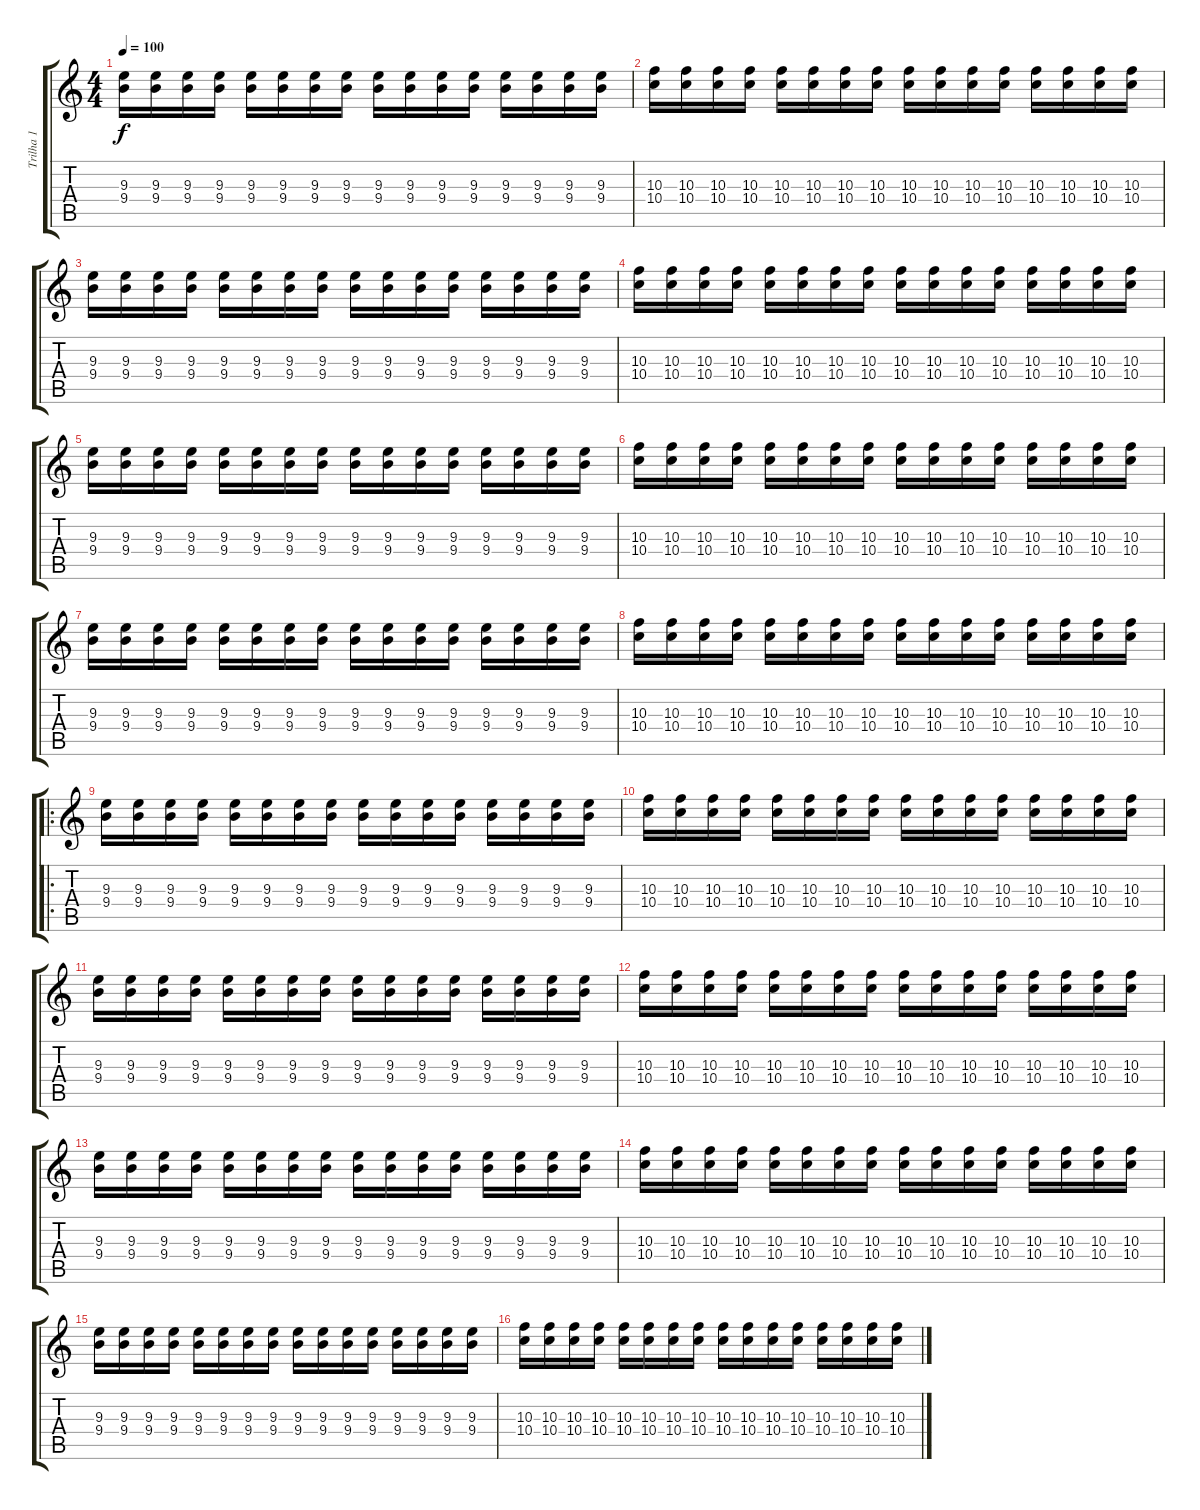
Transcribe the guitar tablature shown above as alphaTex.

\track ("Trilha 1" "Trilha 1") {instrument distortionguitar}
\staff {score tabs}
\tuning (E4 B3 G3 D3 A2 E2) {hide}
\ts (4 4)
\tempo 100
\clef g2
\ks c
(9.3 9.4).16{dy f instrument distortionguitar} (9.3 9.4).16 (9.3 9.4).16 (9.3 9.4).16 (9.3 9.4).16 (9.3 9.4).16 (9.3 9.4).16 (9.3 9.4).16 (9.3 9.4).16 (9.3 9.4).16 (9.3 9.4).16 (9.3 9.4).16 (9.3 9.4).16 (9.3 9.4).16 (9.3 9.4).16 (9.3 9.4).16 |
(10.3 10.4).16 (10.3 10.4).16 (10.3 10.4).16 (10.3 10.4).16 (10.3 10.4).16 (10.3 10.4).16 (10.3 10.4).16 (10.3 10.4).16 (10.3 10.4).16 (10.3 10.4).16 (10.3 10.4).16 (10.3 10.4).16 (10.3 10.4).16 (10.3 10.4).16 (10.3 10.4).16 (10.3 10.4).16 |
(9.3 9.4).16 (9.3 9.4).16 (9.3 9.4).16 (9.3 9.4).16 (9.3 9.4).16 (9.3 9.4).16 (9.3 9.4).16 (9.3 9.4).16 (9.3 9.4).16 (9.3 9.4).16 (9.3 9.4).16 (9.3 9.4).16 (9.3 9.4).16 (9.3 9.4).16 (9.3 9.4).16 (9.3 9.4).16 |
(10.3 10.4).16 (10.3 10.4).16 (10.3 10.4).16 (10.3 10.4).16 (10.3 10.4).16 (10.3 10.4).16 (10.3 10.4).16 (10.3 10.4).16 (10.3 10.4).16 (10.3 10.4).16 (10.3 10.4).16 (10.3 10.4).16 (10.3 10.4).16 (10.3 10.4).16 (10.3 10.4).16 (10.3 10.4).16 |
(9.3 9.4).16 (9.3 9.4).16 (9.3 9.4).16 (9.3 9.4).16 (9.3 9.4).16 (9.3 9.4).16 (9.3 9.4).16 (9.3 9.4).16 (9.3 9.4).16 (9.3 9.4).16 (9.3 9.4).16 (9.3 9.4).16 (9.3 9.4).16 (9.3 9.4).16 (9.3 9.4).16 (9.3 9.4).16 |
(10.3 10.4).16 (10.3 10.4).16 (10.3 10.4).16 (10.3 10.4).16 (10.3 10.4).16 (10.3 10.4).16 (10.3 10.4).16 (10.3 10.4).16 (10.3 10.4).16 (10.3 10.4).16 (10.3 10.4).16 (10.3 10.4).16 (10.3 10.4).16 (10.3 10.4).16 (10.3 10.4).16 (10.3 10.4).16 |
(9.3 9.4).16 (9.3 9.4).16 (9.3 9.4).16 (9.3 9.4).16 (9.3 9.4).16 (9.3 9.4).16 (9.3 9.4).16 (9.3 9.4).16 (9.3 9.4).16 (9.3 9.4).16 (9.3 9.4).16 (9.3 9.4).16 (9.3 9.4).16 (9.3 9.4).16 (9.3 9.4).16 (9.3 9.4).16 |
(10.3 10.4).16 (10.3 10.4).16 (10.3 10.4).16 (10.3 10.4).16 (10.3 10.4).16 (10.3 10.4).16 (10.3 10.4).16 (10.3 10.4).16 (10.3 10.4).16 (10.3 10.4).16 (10.3 10.4).16 (10.3 10.4).16 (10.3 10.4).16 (10.3 10.4).16 (10.3 10.4).16 (10.3 10.4).16 |
\ro
(9.3 9.4).16 (9.3 9.4).16 (9.3 9.4).16 (9.3 9.4).16 (9.3 9.4).16 (9.3 9.4).16 (9.3 9.4).16 (9.3 9.4).16 (9.3 9.4).16 (9.3 9.4).16 (9.3 9.4).16 (9.3 9.4).16 (9.3 9.4).16 (9.3 9.4).16 (9.3 9.4).16 (9.3 9.4).16 |
(10.3 10.4).16 (10.3 10.4).16 (10.3 10.4).16 (10.3 10.4).16 (10.3 10.4).16 (10.3 10.4).16 (10.3 10.4).16 (10.3 10.4).16 (10.3 10.4).16 (10.3 10.4).16 (10.3 10.4).16 (10.3 10.4).16 (10.3 10.4).16 (10.3 10.4).16 (10.3 10.4).16 (10.3 10.4).16 |
(9.3 9.4).16 (9.3 9.4).16 (9.3 9.4).16 (9.3 9.4).16 (9.3 9.4).16 (9.3 9.4).16 (9.3 9.4).16 (9.3 9.4).16 (9.3 9.4).16 (9.3 9.4).16 (9.3 9.4).16 (9.3 9.4).16 (9.3 9.4).16 (9.3 9.4).16 (9.3 9.4).16 (9.3 9.4).16 |
(10.3 10.4).16 (10.3 10.4).16 (10.3 10.4).16 (10.3 10.4).16 (10.3 10.4).16 (10.3 10.4).16 (10.3 10.4).16 (10.3 10.4).16 (10.3 10.4).16 (10.3 10.4).16 (10.3 10.4).16 (10.3 10.4).16 (10.3 10.4).16 (10.3 10.4).16 (10.3 10.4).16 (10.3 10.4).16 |
(9.3 9.4).16 (9.3 9.4).16 (9.3 9.4).16 (9.3 9.4).16 (9.3 9.4).16 (9.3 9.4).16 (9.3 9.4).16 (9.3 9.4).16 (9.3 9.4).16 (9.3 9.4).16 (9.3 9.4).16 (9.3 9.4).16 (9.3 9.4).16 (9.3 9.4).16 (9.3 9.4).16 (9.3 9.4).16 |
(10.3 10.4).16 (10.3 10.4).16 (10.3 10.4).16 (10.3 10.4).16 (10.3 10.4).16 (10.3 10.4).16 (10.3 10.4).16 (10.3 10.4).16 (10.3 10.4).16 (10.3 10.4).16 (10.3 10.4).16 (10.3 10.4).16 (10.3 10.4).16 (10.3 10.4).16 (10.3 10.4).16 (10.3 10.4).16 |
(9.3 9.4).16 (9.3 9.4).16 (9.3 9.4).16 (9.3 9.4).16 (9.3 9.4).16 (9.3 9.4).16 (9.3 9.4).16 (9.3 9.4).16 (9.3 9.4).16 (9.3 9.4).16 (9.3 9.4).16 (9.3 9.4).16 (9.3 9.4).16 (9.3 9.4).16 (9.3 9.4).16 (9.3 9.4).16 |
(10.3 10.4).16 (10.3 10.4).16 (10.3 10.4).16 (10.3 10.4).16 (10.3 10.4).16 (10.3 10.4).16 (10.3 10.4).16 (10.3 10.4).16 (10.3 10.4).16 (10.3 10.4).16 (10.3 10.4).16 (10.3 10.4).16 (10.3 10.4).16 (10.3 10.4).16 (10.3 10.4).16 (10.3 10.4).16
